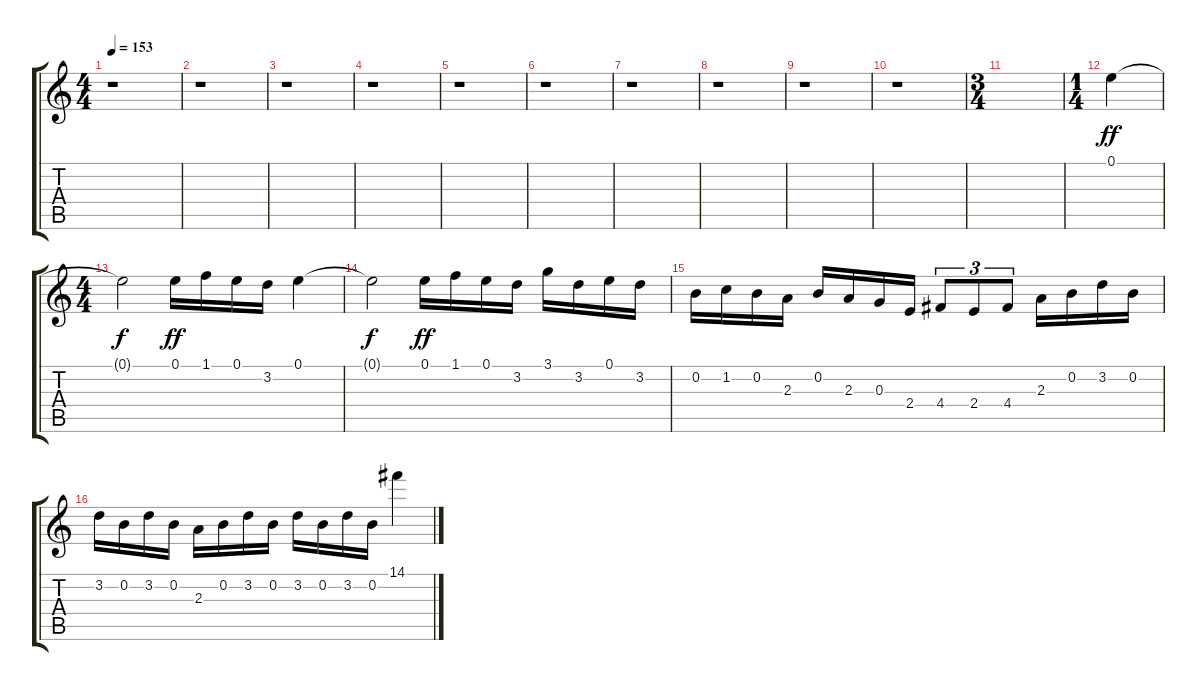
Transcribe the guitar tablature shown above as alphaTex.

\track "" {instrument overdrivenguitar}
\staff {score tabs}
\tuning (E4 B3 G3 D3 A2 E2) {hide}
\ts (4 4)
\tempo 153
\clef g2
\ks c
r.1{dy ff} |
r.1 |
r.1 |
r.1 |
r.1 |
r.1 |
r.1 |
r.1 |
r.1 |
r.1 |
\ts (3 4)
\section ("" "")
|
\ts (1 4)
0.1.4 |
\ts (4 4)
0.1{t}.2{dy f} 0.1.16{dy ff} 1.1.16 0.1.16 3.2.16 0.1.4 |
0.1{t}.2{dy f} 0.1.16{dy ff} 1.1.16 0.1.16 3.2.16 3.1.16 3.2.16 0.1.16 3.2.16 |
0.2.16 1.2.16 0.2.16 2.3.16 0.2.16 2.3.16 0.3.16 2.4.16 4.4.8{tu (3 2)} 2.4.8{tu (3 2)} 4.4.8{tu (3 2)} 2.3.16 0.2.16 3.2.16 0.2.16 |
3.2.16 0.2.16 3.2.16 0.2.16 2.3.16 0.2.16 3.2.16 0.2.16 3.2.16 0.2.16 3.2.16 0.2.16 14.1.4
